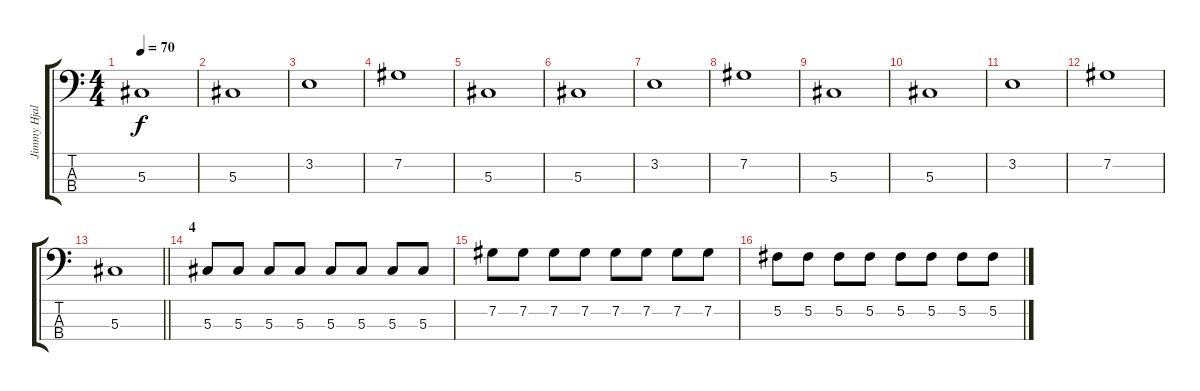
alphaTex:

\track ("Jimmy Hjalmarsson" "Jimmy Hjal") {instrument electricbassfinger}
\staff {score tabs}
\tuning (Gb2 Db2 Ab1 Db1) {hide}
\ts (4 4)
\tempo 70
\clef f4
\ks c
5.3.1{dy f} |
5.3.1 |
3.2.1 |
7.2.1 |
5.3.1 |
5.3.1 |
3.2.1 |
7.2.1 |
5.3.1 |
5.3.1 |
3.2.1 |
7.2.1 |
\barLineRight lightlight
5.3.1 |
\section ("" "4")
5.3.8 5.3.8 5.3.8 5.3.8 5.3.8 5.3.8 5.3.8 5.3.8 |
7.2.8 7.2.8 7.2.8 7.2.8 7.2.8 7.2.8 7.2.8 7.2.8 |
5.2.8 5.2.8 5.2.8 5.2.8 5.2.8 5.2.8 5.2.8 5.2.8
